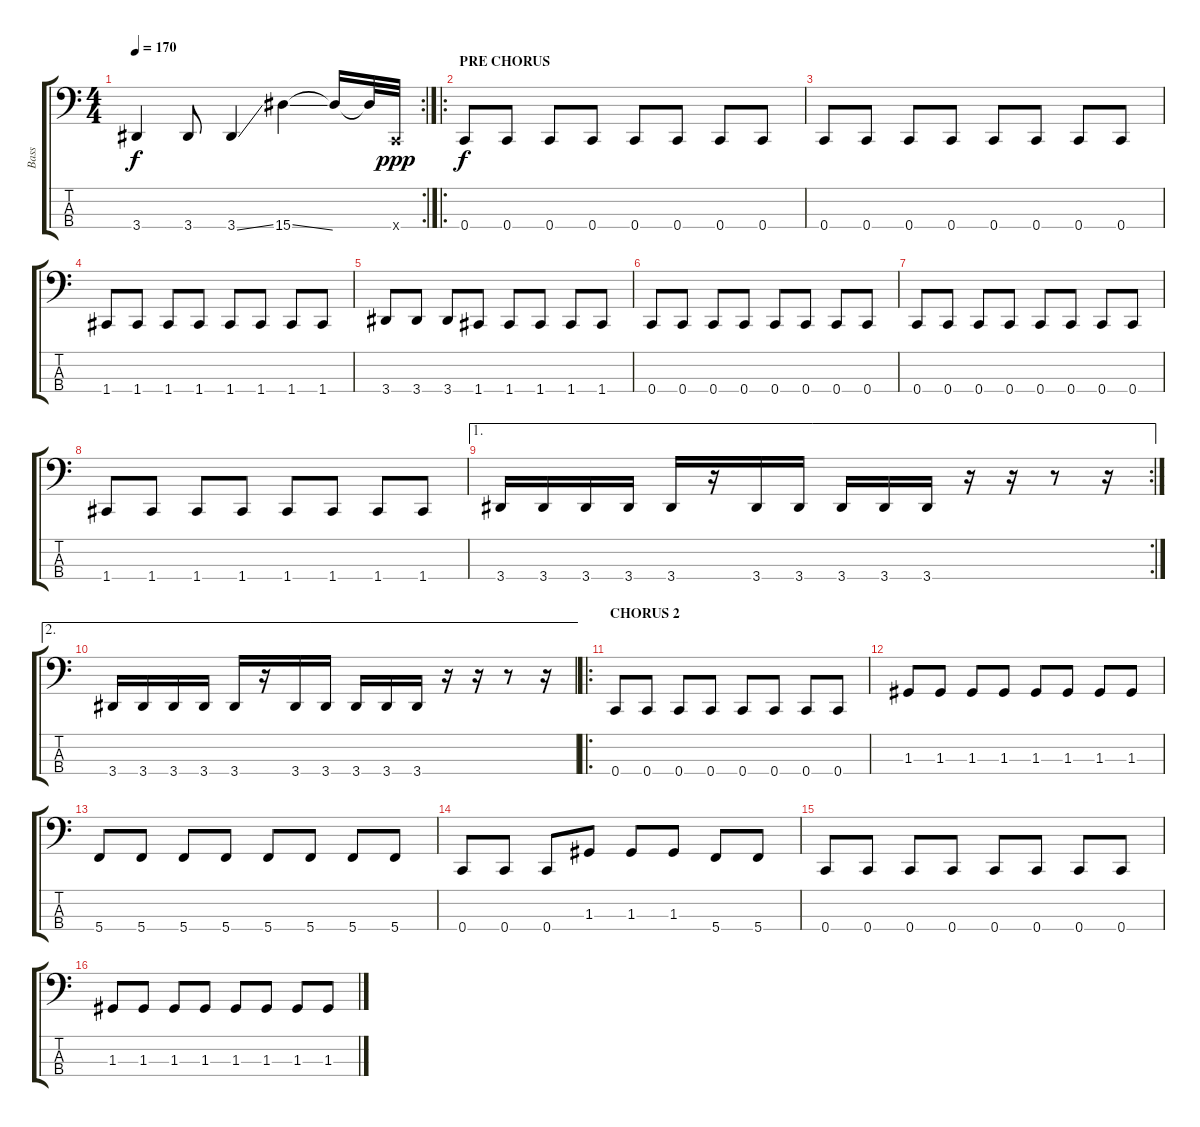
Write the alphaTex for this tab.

\track ("Bass" "Bass") {instrument electricbasspick}
\staff {score tabs}
\tuning (F2 C2 G1 C1) {hide}
\rc 2
\ts (4 4)
\tempo 170
\clef f4
\ks c
3.4.4{dy f} 3.4.8 3.4{ss}.4 15.4{ss}.4 15.4{t}.16 15.4{t}.32 0.4{x}.32{dy ppp} |
\ro
\section ("" "PRE CHORUS")
0.4.8{dy f} 0.4.8 0.4.8 0.4.8 0.4.8 0.4.8 0.4.8 0.4.8 |
0.4.8 0.4.8 0.4.8 0.4.8 0.4.8 0.4.8 0.4.8 0.4.8 |
1.4.8 1.4.8 1.4.8 1.4.8 1.4.8 1.4.8 1.4.8 1.4.8 |
3.4.8 3.4.8 3.4.8 1.4.8 1.4.8 1.4.8 1.4.8 1.4.8 |
0.4.8 0.4.8 0.4.8 0.4.8 0.4.8 0.4.8 0.4.8 0.4.8 |
0.4.8 0.4.8 0.4.8 0.4.8 0.4.8 0.4.8 0.4.8 0.4.8 |
1.4.8 1.4.8 1.4.8 1.4.8 1.4.8 1.4.8 1.4.8 1.4.8 |
\ae 1
\rc 2
3.4.16 3.4.16 3.4.16 3.4.16 3.4.16 r.16 3.4.16 3.4.16 3.4.16 3.4.16 3.4.16 r.16 r.16 r.8 r.16 |
\ae 2
3.4.16 3.4.16 3.4.16 3.4.16 3.4.16 r.16 3.4.16 3.4.16 3.4.16 3.4.16 3.4.16 r.16 r.16 r.8 r.16 |
\ro
\section ("" "CHORUS 2")
0.4.8 0.4.8 0.4.8 0.4.8 0.4.8 0.4.8 0.4.8 0.4.8 |
1.3.8 1.3.8 1.3.8 1.3.8 1.3.8 1.3.8 1.3.8 1.3.8 |
5.4.8 5.4.8 5.4.8 5.4.8 5.4.8 5.4.8 5.4.8 5.4.8 |
0.4.8 0.4.8 0.4.8 1.3.8 1.3.8 1.3.8 5.4.8 5.4.8 |
0.4.8 0.4.8 0.4.8 0.4.8 0.4.8 0.4.8 0.4.8 0.4.8 |
1.3.8 1.3.8 1.3.8 1.3.8 1.3.8 1.3.8 1.3.8 1.3.8
